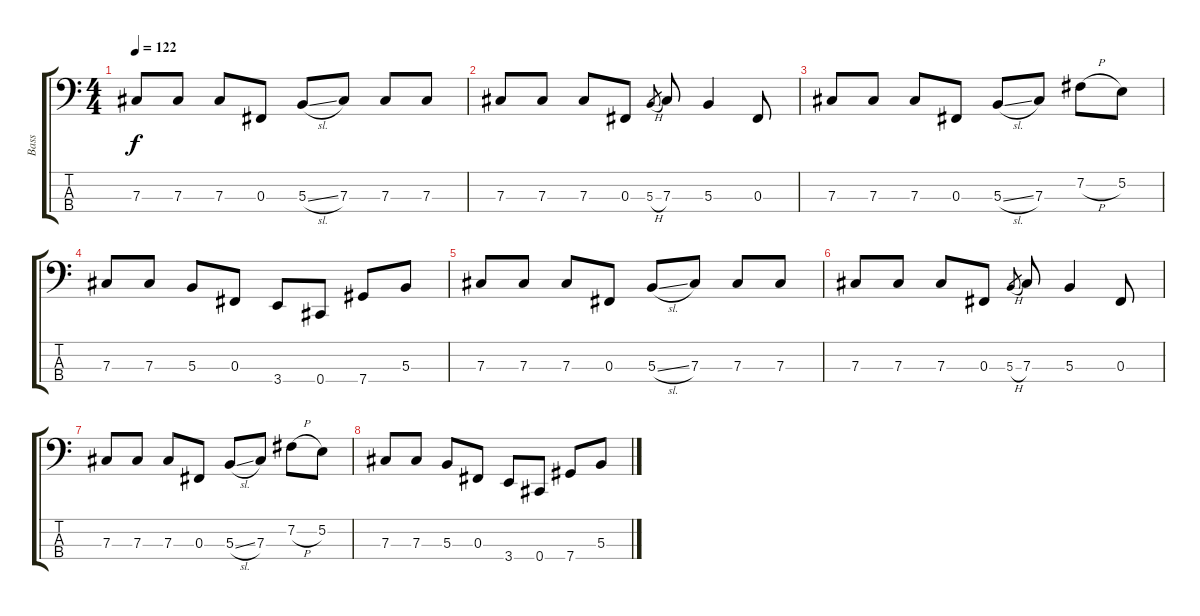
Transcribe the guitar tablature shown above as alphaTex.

\track ("Bass" "Bass") {instrument electricbassfinger}
\staff {score tabs}
\tuning (E2 B1 Gb1 Db1) {hide}
\ts (4 4)
\tempo 122
\clef f4
\ks c
7.3.8{dy f} 7.3.8 7.3.8 0.3.8 5.3{sl}.8 7.3.8 7.3.8 7.3.8 |
7.3.8 7.3.8 7.3.8 0.3.8 5.3{h}.8{gr} 7.3.8 5.3.4 0.3.8 |
7.3.8 7.3.8 7.3.8 0.3.8 5.3{sl}.8 7.3.8 7.2{h}.8 5.2.8 |
7.3.8 7.3.8 5.3.8 0.3.8 3.4.8 0.4.8 7.4.8 5.3.8 |
7.3.8 7.3.8 7.3.8 0.3.8 5.3{sl}.8 7.3.8 7.3.8 7.3.8 |
7.3.8 7.3.8 7.3.8 0.3.8 5.3{h}.8{gr} 7.3.8 5.3.4 0.3.8 |
7.3.8 7.3.8 7.3.8 0.3.8 5.3{sl}.8 7.3.8 7.2{h}.8 5.2.8 |
7.3.8 7.3.8 5.3.8 0.3.8 3.4.8 0.4.8 7.4.8 5.3.8
